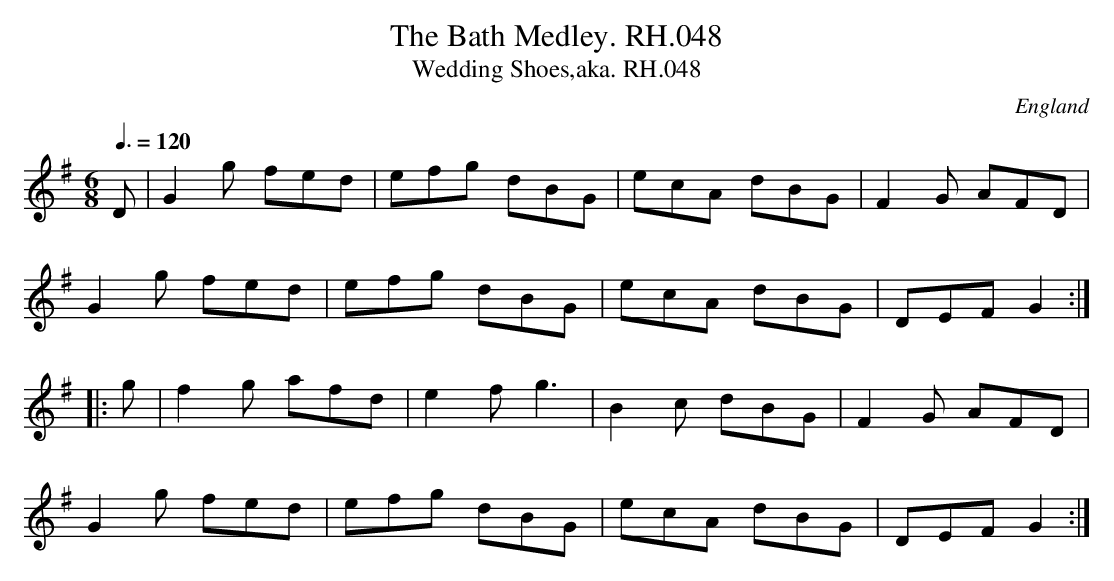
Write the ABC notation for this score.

X:1
T:Bath Medley. RH.048, The
T:Wedding Shoes,aka. RH.048
O:England
M:6/8
L:1/8
Q:3/8=120
K:G
D|G2g fed|efg dBG|ecA dBG|F2G AFD|
G2g fed|efg dBG|ecA dBG|DEF G2:|
|:g|f2g afd|e2f g3|B2c dBG|F2G AFD|
G2g fed|efg dBG|ecA dBG|DEF G2:|
